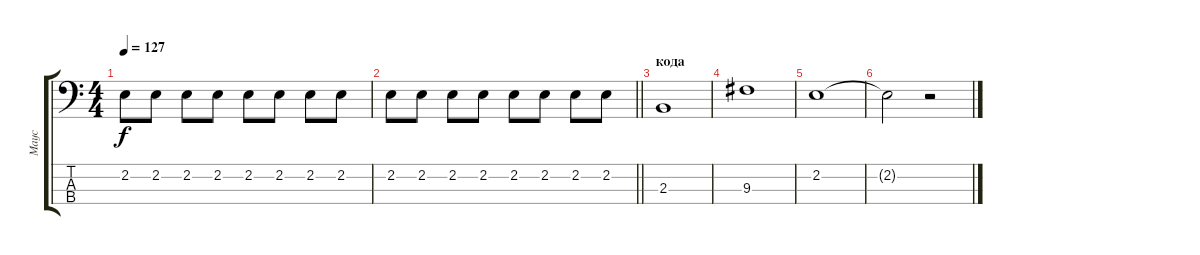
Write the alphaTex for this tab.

\track ("Маус" "Маус") {instrument electricbassfinger}
\staff {score tabs}
\tuning (G2 D2 A1 E1) {hide}
\ts (4 4)
\tempo 127
\clef f4
\ks c
2.2.8{dy f} 2.2.8 2.2.8 2.2.8 2.2.8 2.2.8 2.2.8 2.2.8 |
\barLineRight lightlight
2.2.8 2.2.8 2.2.8 2.2.8 2.2.8 2.2.8 2.2.8 2.2.8 |
\section ("" "кода")
2.3.1 |
9.3.1 |
2.2.1 |
2.2{t}.2 r.2
